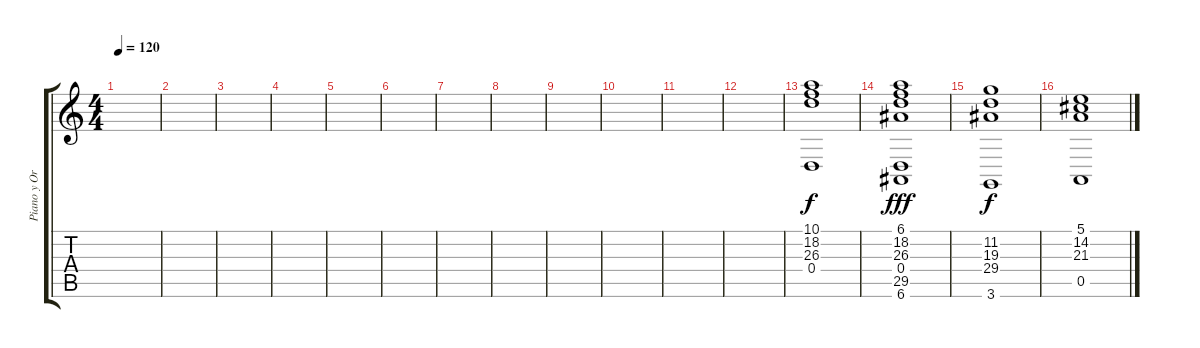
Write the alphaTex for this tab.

\track ("Piano y Organo" "Piano y Or") {instrument brightacousticpiano}
\staff {score tabs}
\tuning (E4 B3 G3 D3 A2 E2) {hide}
\ts (4 4)
\tempo 120
\clef g2
\ks c
|
|
|
|
|
|
|
|
|
|
|
|
(10.1 18.2 26.3 0.4).1{volume 10 instrument percussiveorgan} |
(6.1 18.2 26.3 0.4 29.5 6.6).1{dy fff} |
(11.2 19.3 29.4 3.6).1{dy f} |
(5.1 14.2 21.3 0.5).1
